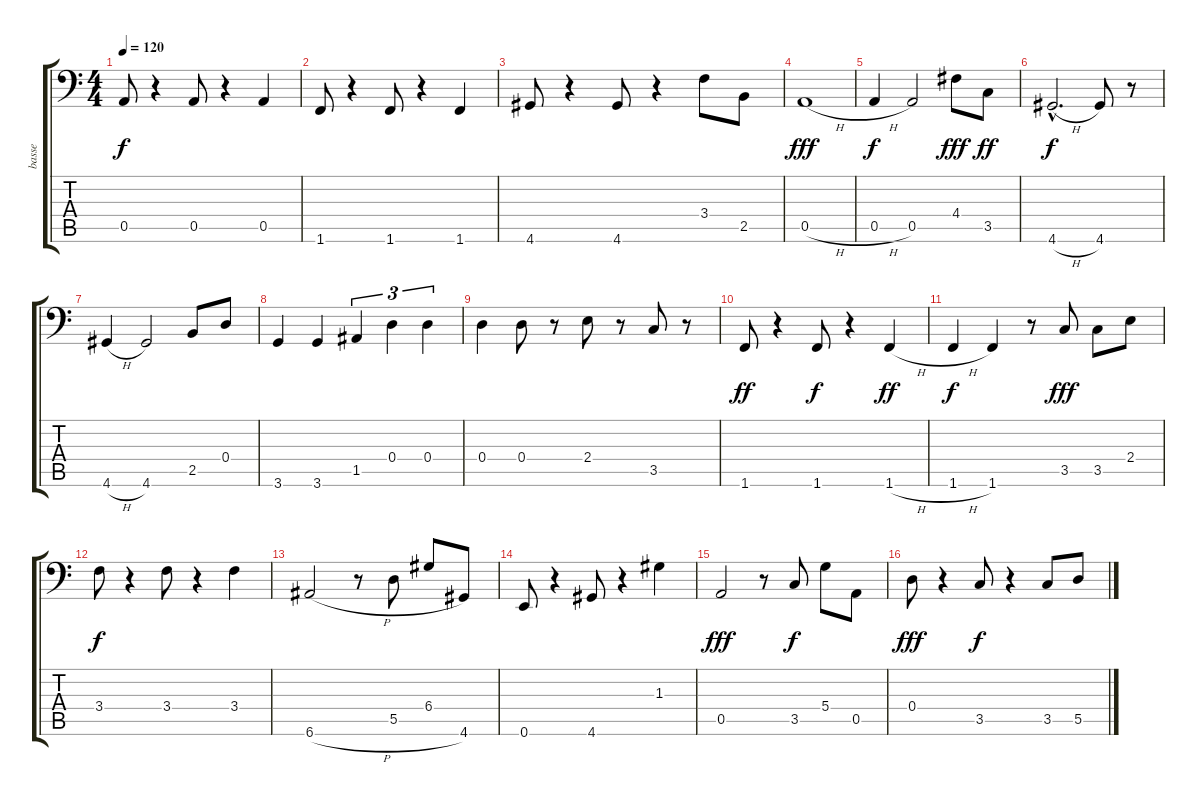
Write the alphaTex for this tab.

\track ("basse" "basse") {instrument acousticbass}
\staff {score tabs}
\tuning (E3 B2 G2 D2 A1 E1) {hide}
\ts (4 4)
\tempo 120
\clef f4
\ks c
0.5.8{dy f} r.4 0.5.8 r.4 0.5.4 |
1.6.8 r.4 1.6.8 r.4 1.6.4 |
4.6.8 r.4 4.6.8 r.4 3.4.8 2.5.8 |
0.5{h}.1{dy fff} |
0.5{h}.4{dy f} 0.5.2 4.4.8{dy fff} 3.5.8{dy ff} |
4.6{h hac}.2{d dy f} 4.6.8 r.8 |
4.6{h}.4 4.6.2 2.5.8 0.4.8 |
3.6.4 3.6.4 1.5.4{tu (3 2)} 0.4.4{tu (3 2)} 0.4.4{tu (3 2)} |
0.4.4 0.4.8 r.8 2.4.8 r.8 3.5.8 r.8 |
1.6.8{dy ff} r.4 1.6.8{dy f} r.4 1.6{h}.4{dy ff} |
1.6{h}.4{dy f} 1.6.4 r.8 3.5.8{dy fff} 3.5.8 2.4.8 |
3.4.8{dy f} r.4 3.4.8 r.4 3.4.4 |
6.6{h}.2 r.8 5.5.8 6.4.8 4.6.8 |
0.6.8 r.4 4.6.8 r.4 1.3.4 |
0.5.2{dy fff} r.8 3.5.8{dy f} 5.4.8 0.5.8 |
0.4.8{dy fff} r.4 3.5.8{dy f} r.4 3.5.8 5.5.8
